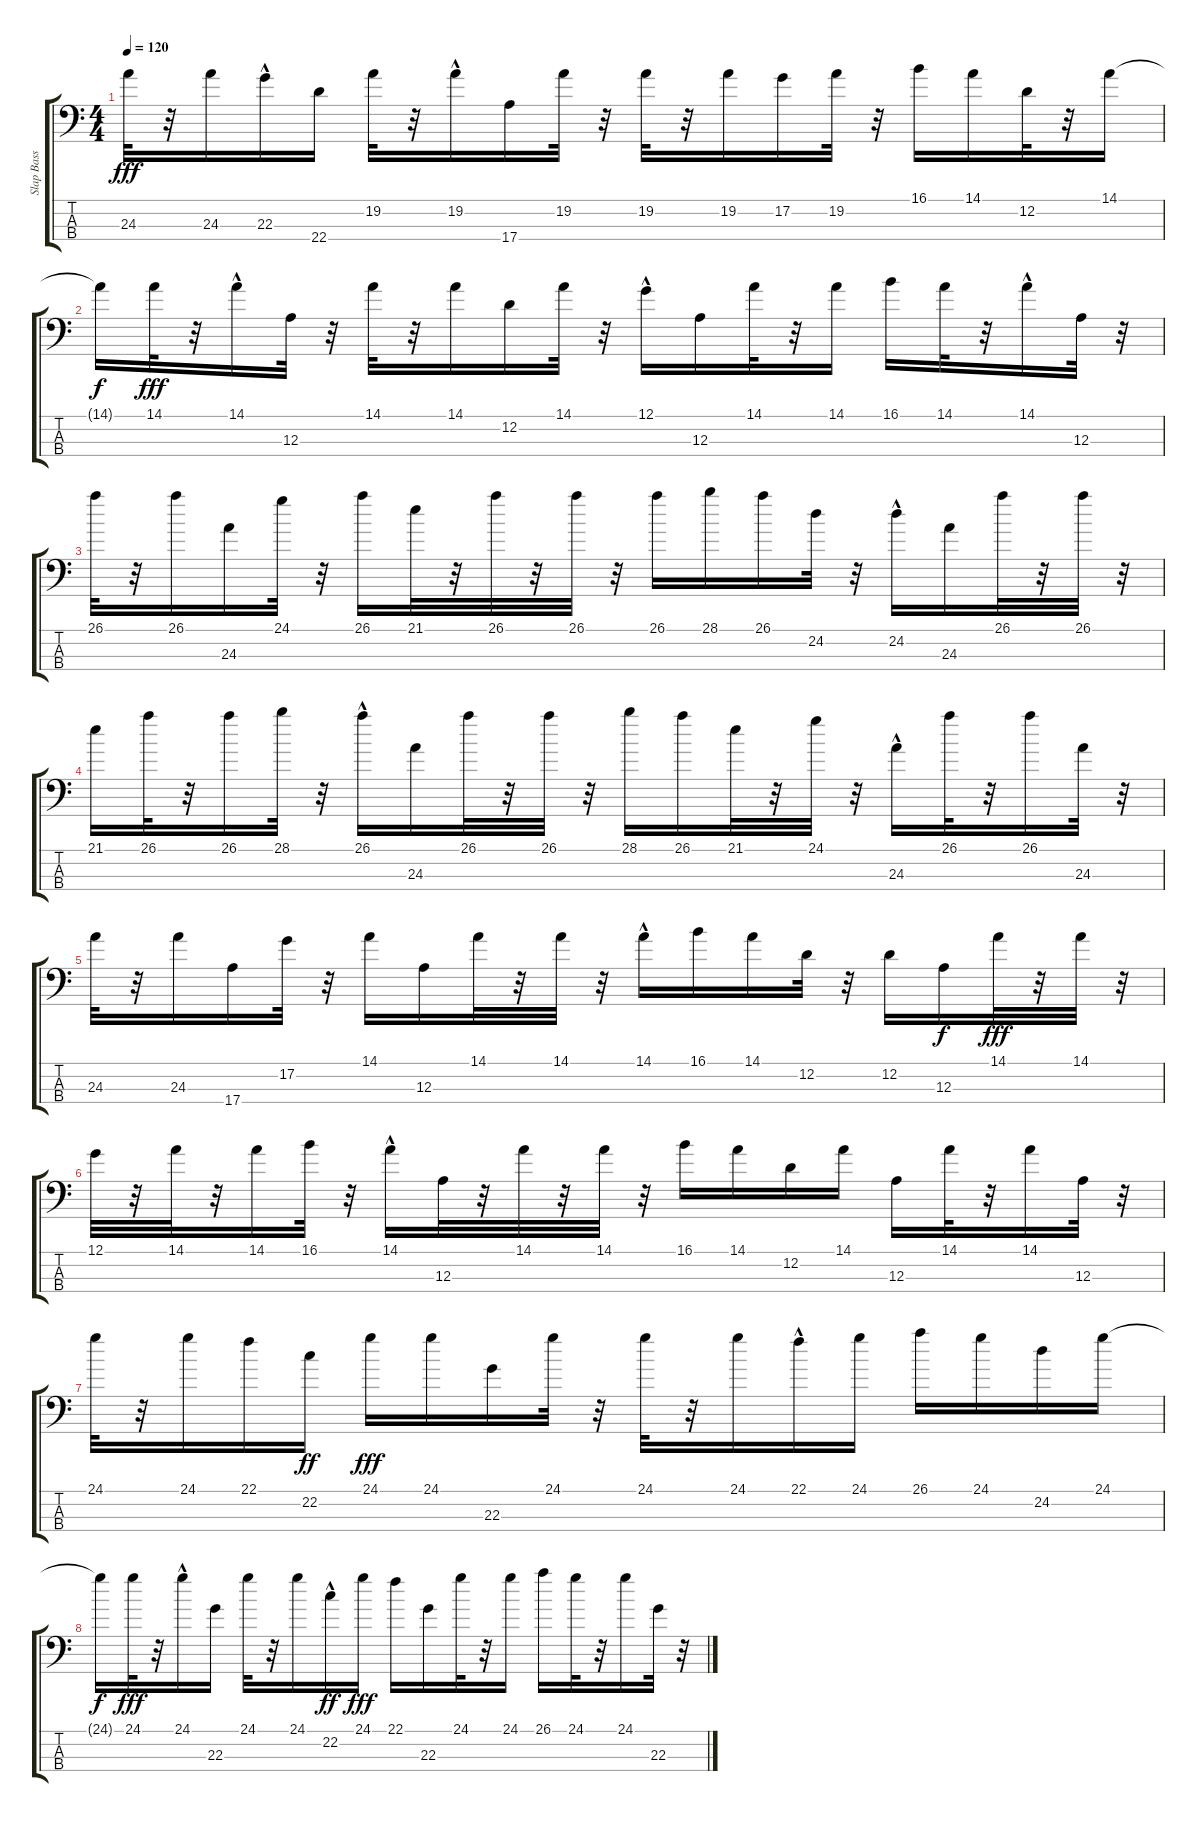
\track ("Slap Bass" "Slap Bass") {instrument acousticguitarnylon}
\staff {score tabs}
\tuning (G2 D2 A1 E1) {hide}
\ts (4 4)
\tempo 120
\clef f4
\ks c
24.3.32{dy fff} r.32 24.3.16 22.3{hac}.16 22.4.16 19.2.32 r.32 19.2{hac}.16 17.4.16 19.2.32 r.32 19.2.32 r.32 19.2.16 17.2.16 19.2.32 r.32 16.1.16 14.1.16 12.2.32 r.32 14.1.16 |
14.1{t}.16{dy f} 14.1.32{dy fff} r.32 14.1{hac}.16 12.3.32 r.32 14.1.32 r.32 14.1.16 12.2.16 14.1.32 r.32 12.1{hac}.16 12.3.16 14.1.32 r.32 14.1.16 16.1.16 14.1.32 r.32 14.1{hac}.16 12.3.32 r.32 |
26.1.32 r.32 26.1.16 24.3.16 24.1.32 r.32 26.1.16 21.1.32 r.32 26.1.32 r.32 26.1.32 r.32 26.1.16 28.1.16 26.1.16 24.2.32 r.32 24.2{hac}.16 24.3.16 26.1.32 r.32 26.1.32 r.32 |
21.1.16 26.1.32 r.32 26.1.16 28.1.32 r.32 26.1{hac}.16 24.3.16 26.1.32 r.32 26.1.32 r.32 28.1.16 26.1.16 21.1.32 r.32 24.1.32 r.32 24.3{hac}.16 26.1.32 r.32 26.1.16 24.3.32 r.32 |
24.3.32 r.32 24.3.16 17.4.16 17.2.32 r.32 14.1.16 12.3.16 14.1.32 r.32 14.1.32 r.32 14.1{hac}.16 16.1.16 14.1.16 12.2.32 r.32 12.2.16 12.3.16{dy f} 14.1.32{dy fff} r.32 14.1.32 r.32 |
12.1.32 r.32 14.1.32 r.32 14.1.16 16.1.32 r.32 14.1{hac}.16 12.3.32 r.32 14.1.32 r.32 14.1.32 r.32 16.1.16 14.1.16 12.2.16 14.1.16 12.3.16 14.1.32 r.32 14.1.16 12.3.32 r.32 |
24.1.32 r.32 24.1.16 22.1.16 22.2.16{dy ff} 24.1.16{dy fff} 24.1.16 22.3.16 24.1.32 r.32 24.1.32 r.32 24.1.16 22.1{hac}.16 24.1.16 26.1.16 24.1.16 24.2.16 24.1.16 |
24.1{t}.16{dy f} 24.1.32{dy fff} r.32 24.1{hac}.16 22.3.16 24.1.32 r.32 24.1.16 22.2{hac}.16{dy ff} 24.1.16{dy fff} 22.1.16 22.3.16 24.1.32 r.32 24.1.16 26.1.16 24.1.32 r.32 24.1.16 22.3.32 r.32
